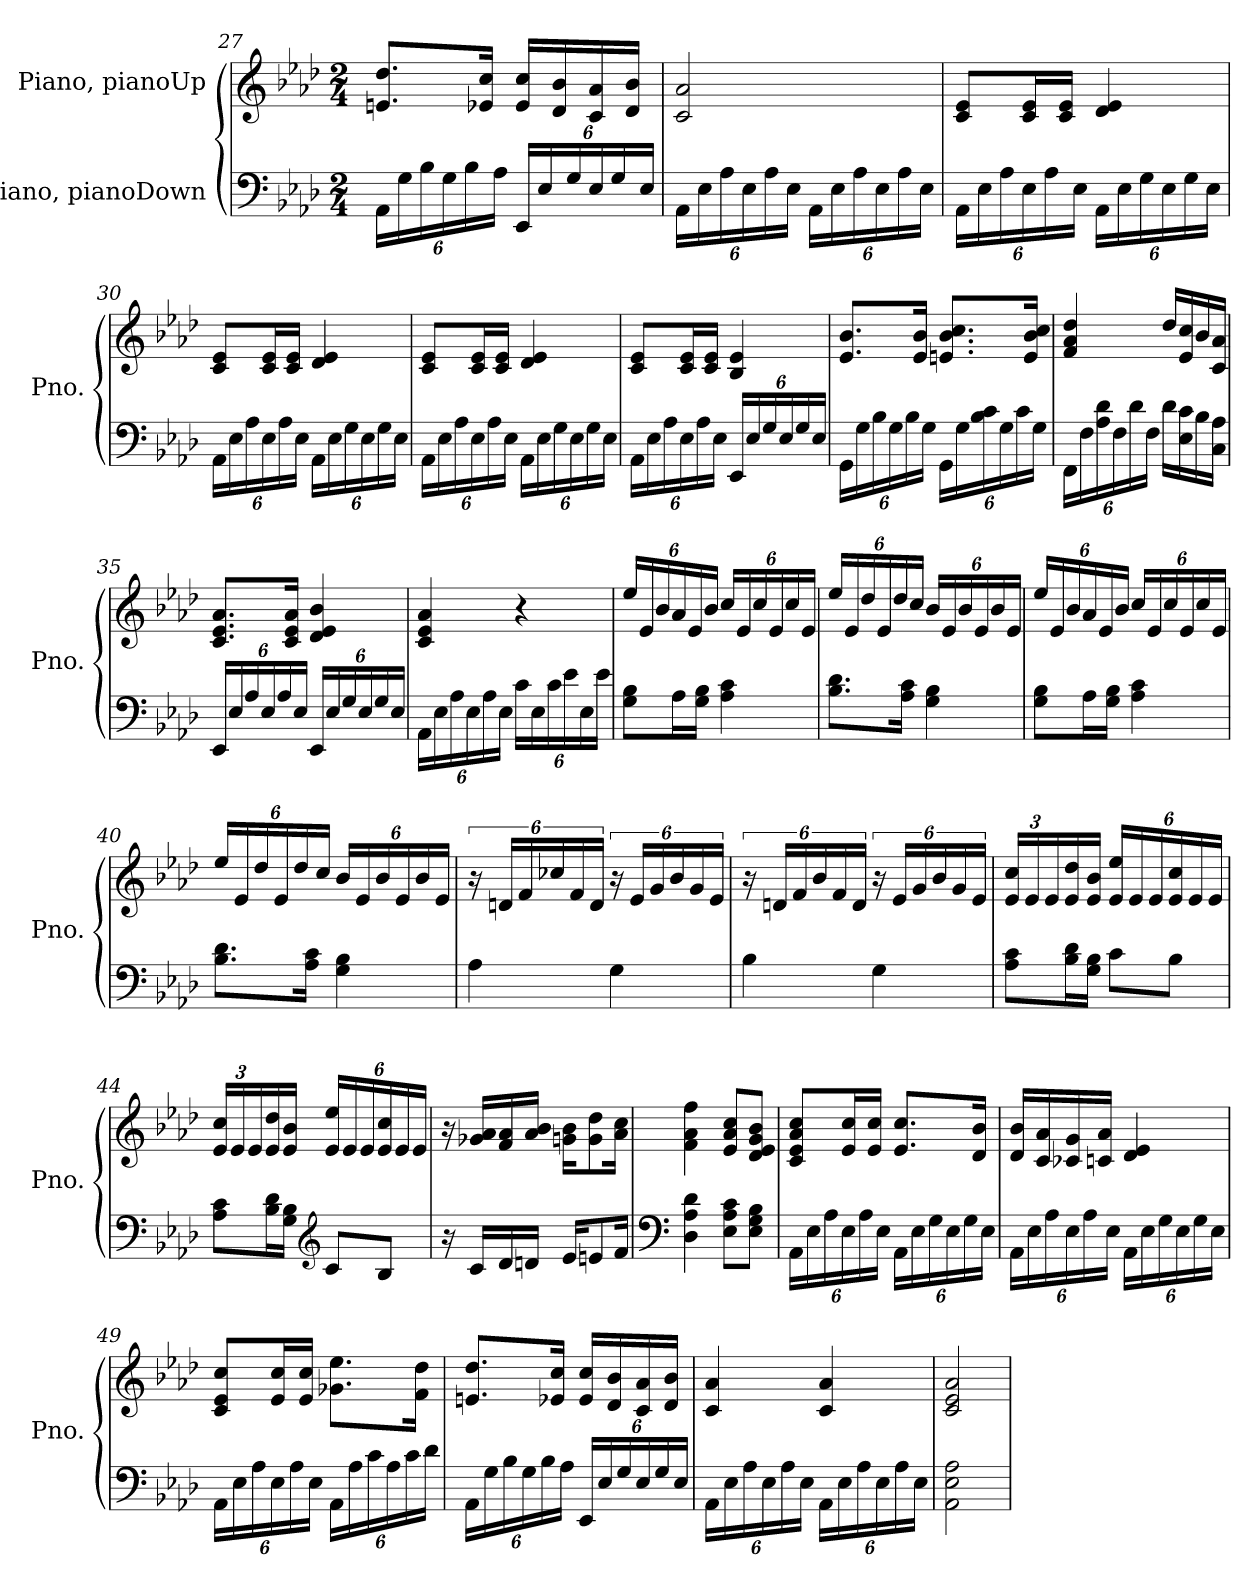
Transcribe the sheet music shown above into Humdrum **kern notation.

**kern	**kern
*part2	*part1
*staff2	*staff1
*I"Piano, pianoDown	*I"Piano, pianoUp
*I'Pno.	*I'Pno.
*clefF4	*clefG2
*k[b-e-a-d-]	*k[b-e-a-d-]
*M2/4	*M2/4
*Xbrackettup	*
=27	=27
24AA-\LL	8.en/ 8.dd-/L
24G\	.
24B-\	.
24G\	.
24B-\	.
.	16e-X/ 16cc/Jk
24A-\JJ	.
24EE-/LL	16e-/ 16cc/LL
24E-/	.
.	16d-/ 16b-/
24G/	.
24E-/	16c/ 16a-/
24G/	.
.	16d-/ 16b-/JJ
24E-/JJ	.
!!LO:LB:g=z
=28	=28
24AA-\LL	2c/ 2a-/
24E-\	.
24A-\	.
24E-\	.
24A-\	.
24E-\JJ	.
24AA-\LL	.
24E-\	.
24A-\	.
24E-\	.
24A-\	.
24E-\JJ	.
=29	=29
24AA-\LL	8c/ 8e-/L
24E-\	.
24A-\	.
24E-\	16c/ 16e-/L
24A-\	.
.	16c/ 16e-/JJ
24E-\JJ	.
24AA-\LL	4d-/ 4e-/
24E-\	.
24G\	.
24E-\	.
24G\	.
24E-\JJ	.
=30	=30
24AA-\LL	8c/ 8e-/L
24E-\	.
24A-\	.
24E-\	16c/ 16e-/L
24A-\	.
.	16c/ 16e-/JJ
24E-\JJ	.
24AA-\LL	4d-/ 4e-/
24E-\	.
24G\	.
24E-\	.
24G\	.
24E-\JJ	.
!!LO:LB:g=z
=31	=31
24AA-\LL	8c/ 8e-/L
24E-\	.
24A-\	.
24E-\	16c/ 16e-/L
24A-\	.
.	16c/ 16e-/JJ
24E-\JJ	.
24AA-\LL	4d-/ 4e-/
24E-\	.
24G\	.
24E-\	.
24G\	.
24E-\JJ	.
=32	=32
24AA-\LL	8c/ 8e-/L
24E-\	.
24A-\	.
24E-\	16c/ 16e-/L
24A-\	.
.	16c/ 16e-/JJ
24E-\JJ	.
24EE-/LL	4B-/ 4e-/
24E-/	.
24G/	.
24E-/	.
24G/	.
24E-/JJ	.
=33	=33
24GG\LL	8.e-/ 8.b-/L
24G\	.
24B-\	.
24G\	.
24B-\	.
.	16e-/ 16b-/Jk
24G\JJ	.
24GG\LL	8.en/ 8.b-/ 8.cc/L
24G\	.
24B-\ 24c\	.
24G\	.
24c\	.
.	16e/ 16b-/ 16cc/Jk
24G\JJ	.
!!LO:LB:g=z
=34	=34
24FF\LL	4f/ 4a-/ 4dd-/
24F\	.
24A-\ 24d-\	.
24F\	.
24d-\	.
24F\JJ	.
16d-\LL	16dd-/LL
16E-\ 16c\	16e-/ 16cc/
16B-\	16b-/
16C\ 16A-\JJ	16c/ 16a-/JJ
=35	=35
24EE-/LL	8.c/ 8.e-/ 8.a-/L
24E-/	.
24A-/	.
24E-/	.
24A-/	.
.	16c/ 16e-/ 16a-/Jk
24E-/JJ	.
24EE-/LL	4d-/ 4e-/ 4b-/
24E-/	.
24G/	.
24E-/	.
24G/	.
24E-/JJ	.
=36	=36
24AA-\LL	4c/ 4e-/ 4a-/
24E-\	.
24A-\	.
24E-\	.
24A-\	.
24E-\JJ	.
24c\LL	4r
24E-\	.
24c\	.
24e-\	.
24E-\	.
24e-\JJ	.
!!LO:PB:g=z
=37	=37
*	*Xbrackettup
8G\ 8B-\L	24ee-/LL
.	24e-/
.	24b-/
16A-\L	24a-/
.	24e-/
16G\ 16B-\JJ	.
.	24b-/JJ
4A-\ 4c\	24cc/LL
.	24e-/
.	24cc/
.	24e-/
.	24cc/
.	24e-/JJ
=38	=38
8.B-\ 8.d-\L	24ee-/LL
.	24e-/
.	24dd-/
.	24e-/
.	24dd-/
16A-\ 16c\Jk	.
.	24cc/JJ
4G\ 4B-\	24b-/LL
.	24e-/
.	24b-/
.	24e-/
.	24b-/
.	24e-/JJ
=39	=39
8G\ 8B-\L	24ee-/LL
.	24e-/
.	24b-/
16A-\L	24a-/
.	24e-/
16G\ 16B-\JJ	.
.	24b-/JJ
4A-\ 4c\	24cc/LL
.	24e-/
.	24cc/
.	24e-/
.	24cc/
.	24e-/JJ
!!LO:LB:g=z
=40	=40
8.B-\ 8.d-\L	24ee-/LL
.	24e-/
.	24dd-/
.	24e-/
.	24dd-/
16A-\ 16c\Jk	.
.	24cc/JJ
4G\ 4B-\	24b-/LL
.	24e-/
.	24b-/
.	24e-/
.	24b-/
.	24e-/JJ
=41	=41
*	*brackettup
4A-\	24r
.	24dn/LL
.	24f/
*	*Xbrackettup
.	24cc-X/
.	24f/
.	24d/JJ
*	*brackettup
4G\	24r
.	24e-/LL
.	24g/
*	*Xbrackettup
.	24b-/
.	24g/
.	24e-/JJ
=42	=42
*	*brackettup
4B-\	24r
.	24dn/LL
.	24f/
*	*Xbrackettup
.	24b-/
.	24f/
.	24d/JJ
*	*brackettup
4G\	24r
.	24e-/LL
.	24g/
*	*Xbrackettup
.	24b-/
.	24g/
.	24e-/JJ
!!LO:LB:g=z
=43	=43
8A-\ 8c\L	24e-/ 24cc/LL
.	24e-/
.	24e-/
16B-\ 16d-\L	16e-/ 16dd-/
16G\ 16B-\JJ	16e-/ 16b-/JJ
8c\L	24e-/ 24ee-/LL
.	24e-/
.	24e-/
8B-\J	24e-/ 24cc/
.	24e-/
.	24e-/JJ
=44	=44
8A-\ 8c\L	24e-/ 24cc/LL
.	24e-/
.	24e-/
16B-\ 16d-\L	16e-/ 16dd-/
16G\ 16B-\JJ	16e-/ 16b-/JJ
*clefG2	*
8c/L	24e-/ 24ee-/LL
.	24e-/
.	24e-/
8B-/J	24e-/ 24cc/
.	24e-/
.	24e-/JJ
=45	=45
16r	16r
16c/LL	16g-X/ 16a-/LL
16d-/	16f/ 16a-/
16dn/JJ	16a-/ 16b-/JJ
16e-/KL	16gn\ 16b-\KL
8en/	8g\ 8dd-\
16f/Jk	16a-\ 16cc\Jk
=46	=46
*clefF4	*
4D-\ 4A-\ 4d-\	4f\ 4a-\ 4ff\
8E-\ 8A-\ 8c\L	8e-/ 8a-/ 8cc/L
8E-\ 8G\ 8B-\J	8d-/ 8e-/ 8g/ 8b-/J
!!LO:LB:g=z
=47	=47
24AA-\LL	8c/ 8e-/ 8a-/ 8cc/L
24E-\	.
24A-\	.
24E-\	16e-/ 16cc/L
24A-\	.
.	16e-/ 16cc/JJ
24E-\JJ	.
24AA-\LL	8.e-/ 8.cc/L
24E-\	.
24G\	.
24E-\	.
24G\	.
.	16d-/ 16b-/Jk
24E-\JJ	.
=48	=48
24AA-\LL	16d-/ 16b-/LL
24E-\	.
.	16c/ 16a-/
24A-\	.
24E-\	16c-X/ 16g/
24A-\	.
.	16cn/ 16a-/JJ
24E-\JJ	.
24AA-\LL	4d-/ 4e-/
24E-\	.
24G\	.
24E-\	.
24G\	.
24E-\JJ	.
=49	=49
24AA-\LL	8c/ 8e-/ 8cc/L
24E-\	.
24A-\	.
24E-\	16e-/ 16cc/L
24A-\	.
.	16e-/ 16cc/JJ
24E-\JJ	.
24AA-\LL	8.g-X\ 8.ee-\L
24A-\	.
24c\	.
24A-\	.
24c\	.
.	16f\ 16dd-\Jk
24d-\JJ	.
!!LO:LB:g=z
=50	=50
24AA-\LL	8.en/ 8.dd-/L
24G\	.
24B-\	.
24G\	.
24B-\	.
.	16e-X/ 16cc/Jk
24A-\JJ	.
24EE-/LL	16e-/ 16cc/LL
24E-/	.
.	16d-/ 16b-/
24G/	.
24E-/	16c/ 16a-/
24G/	.
.	16d-/ 16b-/JJ
24E-/JJ	.
=51	=51
24AA-\LL	4c/ 4a-/
24E-\	.
24A-\	.
24E-\	.
24A-\	.
24E-\JJ	.
24AA-\LL	4c/ 4a-/
24E-\	.
24A-\	.
24E-\	.
24A-\	.
24E-\JJ	.
=52	=52
2AA-\ 2E-\ 2A-\	2c/ 2e-/ 2a-/
=	=
*-	*-
